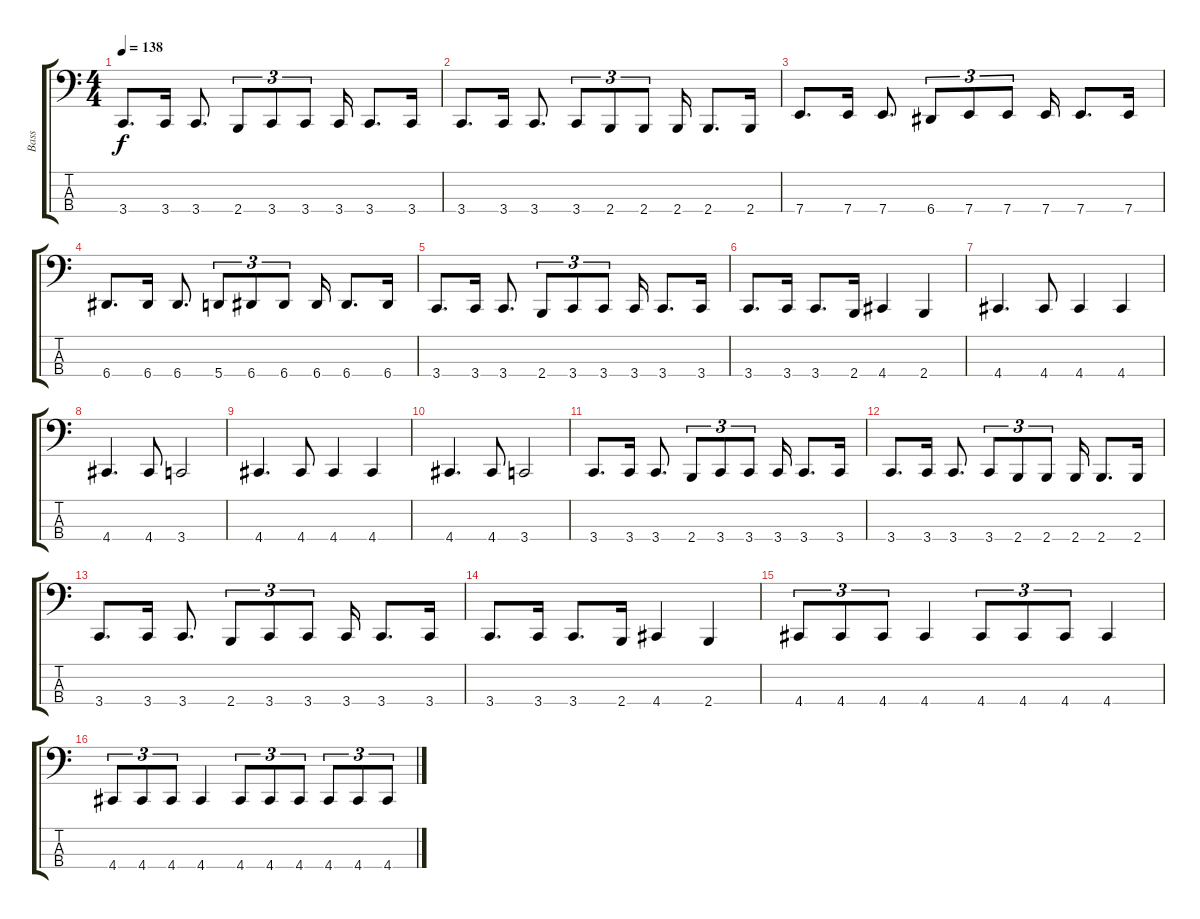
\track ("Bass" "Bass") {instrument slapbass1}
\staff {score tabs}
\tuning (C2 G1 D1 A0) {hide}
\ts (4 4)
\tempo 138
\clef f4
\ks c
3.4.8{d dy f} 3.4.16 3.4.8{d} 2.4.8{tu (3 2)} 3.4.8{tu (3 2)} 3.4.8{tu (3 2)} 3.4.16 3.4.8{d} 3.4.16 |
3.4.8{d} 3.4.16 3.4.8{d} 3.4.8{tu (3 2)} 2.4.8{tu (3 2)} 2.4.8{tu (3 2)} 2.4.16 2.4.8{d} 2.4.16 |
7.4.8{d} 7.4.16 7.4.8{d} 6.4.8{tu (3 2)} 7.4.8{tu (3 2)} 7.4.8{tu (3 2)} 7.4.16 7.4.8{d} 7.4.16 |
6.4.8{d} 6.4.16 6.4.8{d} 5.4.8{tu (3 2)} 6.4.8{tu (3 2)} 6.4.8{tu (3 2)} 6.4.16 6.4.8{d} 6.4.16 |
3.4.8{d} 3.4.16 3.4.8{d} 2.4.8{tu (3 2)} 3.4.8{tu (3 2)} 3.4.8{tu (3 2)} 3.4.16 3.4.8{d} 3.4.16 |
3.4.8{d} 3.4.16 3.4.8{d} 2.4.16 4.4.4 2.4.4 |
4.4.4{d} 4.4.8 4.4.4 4.4.4 |
4.4.4{d} 4.4.8 3.4.2 |
4.4.4{d} 4.4.8 4.4.4 4.4.4 |
4.4.4{d} 4.4.8 3.4.2 |
3.4.8{d} 3.4.16 3.4.8{d} 2.4.8{tu (3 2)} 3.4.8{tu (3 2)} 3.4.8{tu (3 2)} 3.4.16 3.4.8{d} 3.4.16 |
3.4.8{d} 3.4.16 3.4.8{d} 3.4.8{tu (3 2)} 2.4.8{tu (3 2)} 2.4.8{tu (3 2)} 2.4.16 2.4.8{d} 2.4.16 |
3.4.8{d} 3.4.16 3.4.8{d} 2.4.8{tu (3 2)} 3.4.8{tu (3 2)} 3.4.8{tu (3 2)} 3.4.16 3.4.8{d} 3.4.16 |
3.4.8{d} 3.4.16 3.4.8{d} 2.4.16 4.4.4 2.4.4 |
4.4.8{tu (3 2) volume 7} 4.4.8{tu (3 2)} 4.4.8{tu (3 2)} 4.4.4 4.4.8{tu (3 2)} 4.4.8{tu (3 2)} 4.4.8{tu (3 2)} 4.4.4 |
4.4.8{tu (3 2)} 4.4.8{tu (3 2)} 4.4.8{tu (3 2)} 4.4.4 4.4.8{tu (3 2)} 4.4.8{tu (3 2)} 4.4.8{tu (3 2)} 4.4.8{tu (3 2)} 4.4.8{tu (3 2)} 4.4.8{tu (3 2)}
